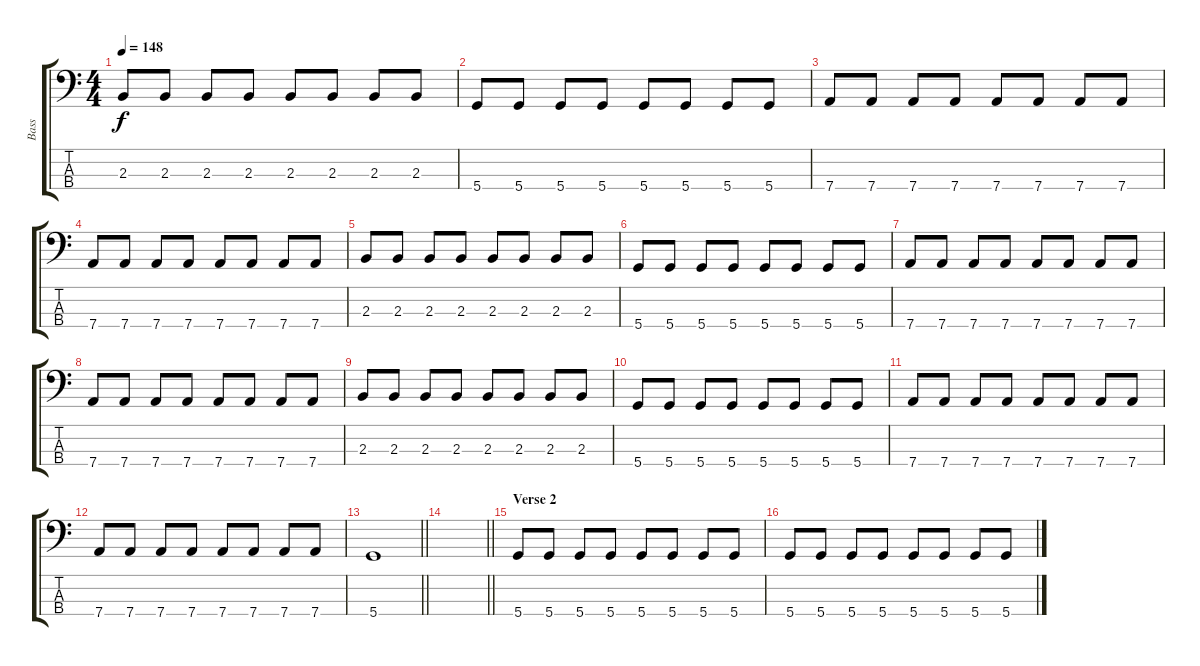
\track ("Bass" "Bass") {instrument electricbassfinger}
\staff {score tabs}
\tuning (G2 D2 A1 D1) {hide}
\ts (4 4)
\tempo 148
\clef f4
\ks c
2.3.8{dy f} 2.3.8 2.3.8 2.3.8 2.3.8 2.3.8 2.3.8 2.3.8 |
5.4.8 5.4.8 5.4.8 5.4.8 5.4.8 5.4.8 5.4.8 5.4.8 |
7.4.8 7.4.8 7.4.8 7.4.8 7.4.8 7.4.8 7.4.8 7.4.8 |
7.4.8 7.4.8 7.4.8 7.4.8 7.4.8 7.4.8 7.4.8 7.4.8 |
2.3.8 2.3.8 2.3.8 2.3.8 2.3.8 2.3.8 2.3.8 2.3.8 |
5.4.8 5.4.8 5.4.8 5.4.8 5.4.8 5.4.8 5.4.8 5.4.8 |
7.4.8 7.4.8 7.4.8 7.4.8 7.4.8 7.4.8 7.4.8 7.4.8 |
7.4.8 7.4.8 7.4.8 7.4.8 7.4.8 7.4.8 7.4.8 7.4.8 |
2.3.8 2.3.8 2.3.8 2.3.8 2.3.8 2.3.8 2.3.8 2.3.8 |
5.4.8 5.4.8 5.4.8 5.4.8 5.4.8 5.4.8 5.4.8 5.4.8 |
7.4.8 7.4.8 7.4.8 7.4.8 7.4.8 7.4.8 7.4.8 7.4.8 |
7.4.8 7.4.8 7.4.8 7.4.8 7.4.8 7.4.8 7.4.8 7.4.8 |
\barLineRight lightlight
5.4.1 |
\section ("" "")
\barLineRight lightlight
|
\section ("" "Verse 2")
5.4.8 5.4.8 5.4.8 5.4.8 5.4.8 5.4.8 5.4.8 5.4.8 |
5.4.8 5.4.8 5.4.8 5.4.8 5.4.8 5.4.8 5.4.8 5.4.8
